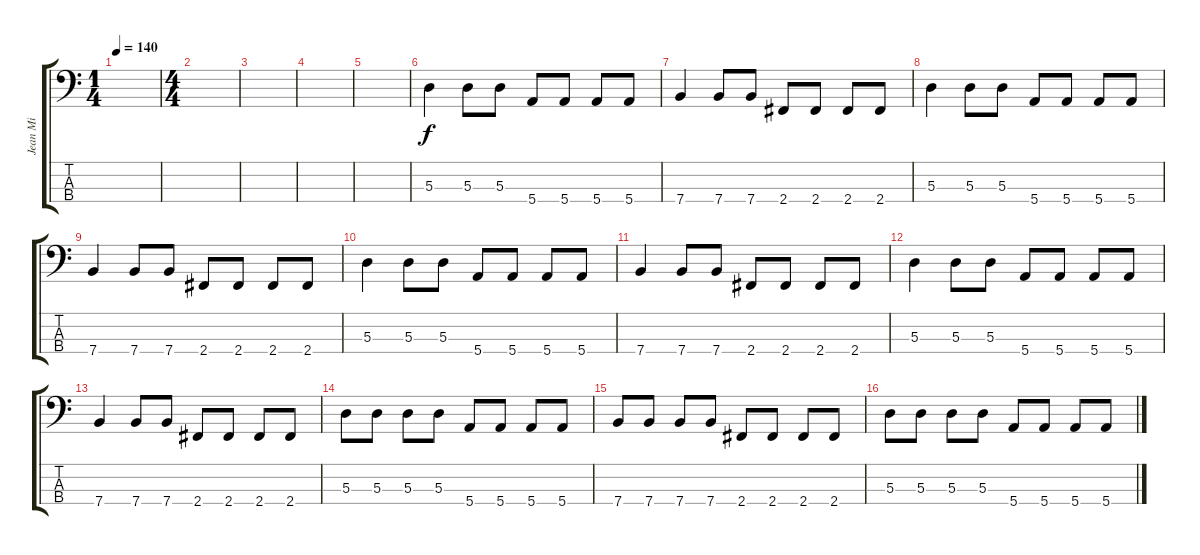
\track ("Jean Mi" "Jean Mi") {instrument electricbasspick}
\staff {score tabs}
\tuning (G2 D2 A1 E1) {hide}
\ts (1 4)
\tempo 140
\clef f4
\ks c
|
\ts (4 4)
|
|
|
|
5.3.4 5.3.8 5.3.8 5.4.8 5.4.8 5.4.8 5.4.8 |
7.4.4 7.4.8 7.4.8 2.4.8 2.4.8 2.4.8 2.4.8 |
5.3.4 5.3.8 5.3.8 5.4.8 5.4.8 5.4.8 5.4.8 |
7.4.4 7.4.8 7.4.8 2.4.8 2.4.8 2.4.8 2.4.8 |
5.3.4 5.3.8 5.3.8 5.4.8 5.4.8 5.4.8 5.4.8 |
7.4.4 7.4.8 7.4.8 2.4.8 2.4.8 2.4.8 2.4.8 |
5.3.4 5.3.8 5.3.8 5.4.8 5.4.8 5.4.8 5.4.8 |
7.4.4 7.4.8 7.4.8 2.4.8 2.4.8 2.4.8 2.4.8 |
5.3.8 5.3.8 5.3.8 5.3.8 5.4.8 5.4.8 5.4.8 5.4.8 |
7.4.8 7.4.8 7.4.8 7.4.8 2.4.8 2.4.8 2.4.8 2.4.8 |
5.3.8 5.3.8 5.3.8 5.3.8 5.4.8 5.4.8 5.4.8 5.4.8
